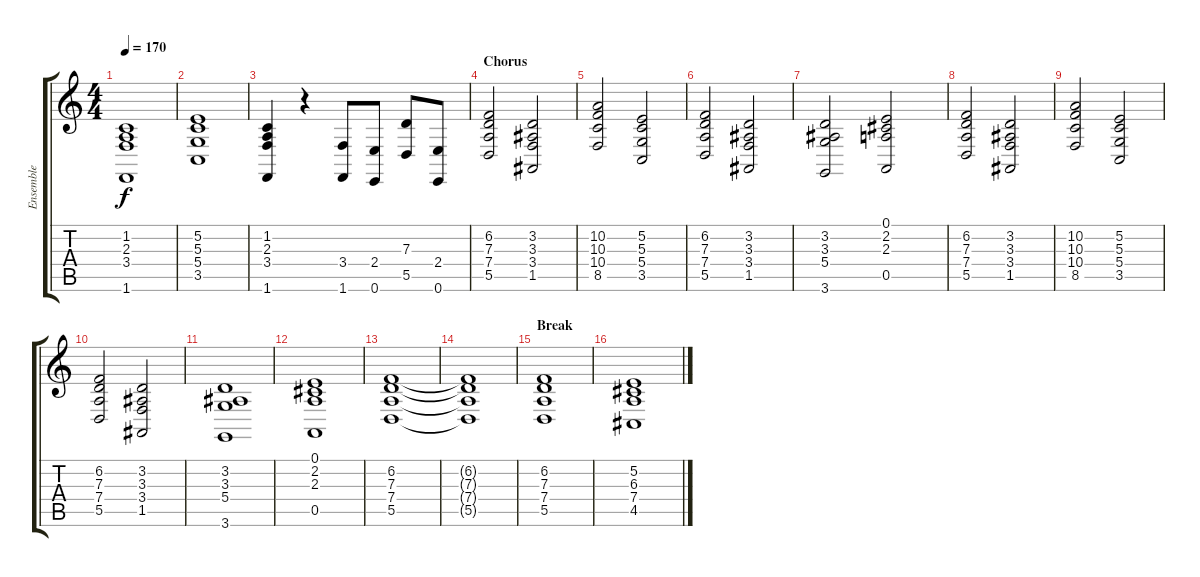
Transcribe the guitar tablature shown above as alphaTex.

\track ("Ensemble" "Ensemble") {instrument stringensemble1}
\staff {score tabs}
\tuning (E4 B3 G3 D3 A2 E2) {hide}
\ts (4 4)
\tempo 170
\clef g2
\ks c
(1.2 2.3 3.4 1.6).1{dy f} |
(5.2 5.3 5.4 3.5).1 |
(1.2 2.3 3.4 1.6).4 r.4 (3.4 1.6).8 (2.4 0.6).8 (7.3 5.5).8 (2.4 0.6).8 |
\section ("" "Chorus")
(6.2 7.3 7.4 5.5).2 (3.2 3.3 3.4 1.5).2 |
(10.2 10.3 10.4 8.5).2 (5.2 5.3 5.4 3.5).2 |
(6.2 7.3 7.4 5.5).2 (3.2 3.3 3.4 1.5).2 |
(3.2 3.3 5.4 3.6).2 (0.1 2.2 2.3 0.5).2 |
(6.2 7.3 7.4 5.5).2 (3.2 3.3 3.4 1.5).2 |
(10.2 10.3 10.4 8.5).2 (5.2 5.3 5.4 3.5).2 |
(6.2 7.3 7.4 5.5).2 (3.2 3.3 3.4 1.5).2 |
(3.2 3.3 5.4 3.6).1 |
(0.1 2.2 2.3 0.5).1 |
(6.2 7.3 7.4 5.5).1 |
(6.2{t} 7.3{t} 7.4{t} 5.5{t}).1 |
\section ("" "Break")
(6.2 7.3 7.4 5.5).1 |
(5.2 6.3 7.4 4.5).1
